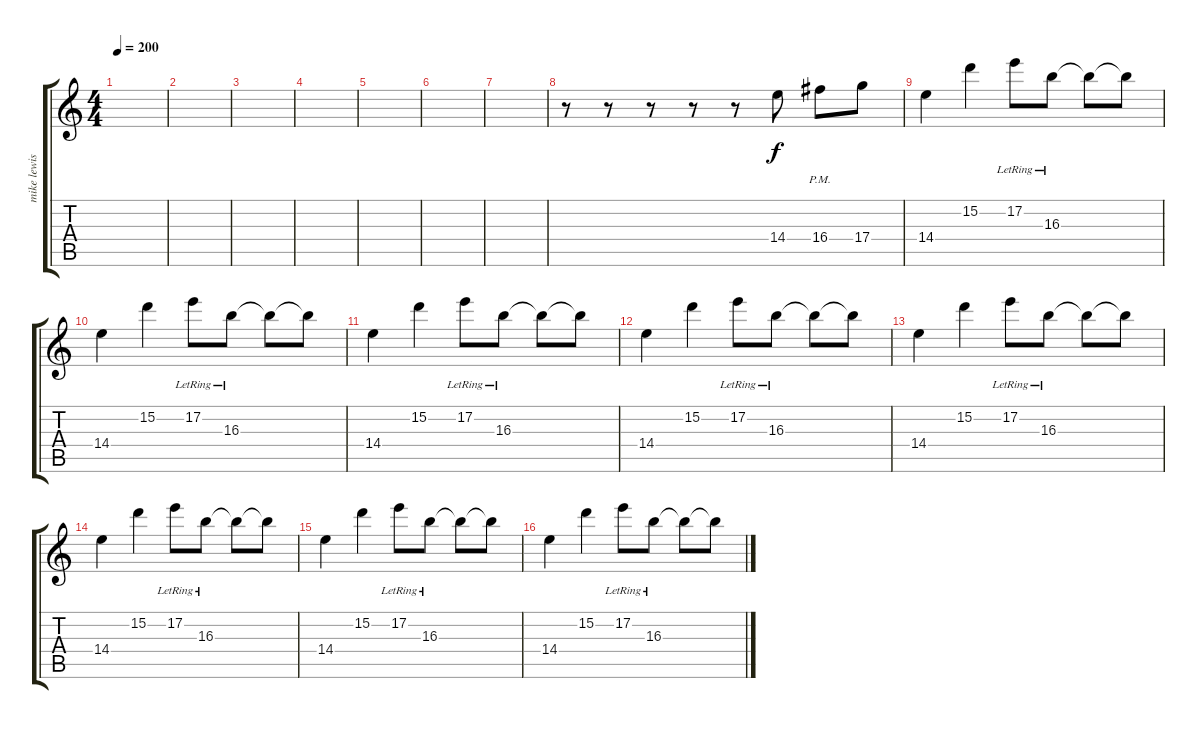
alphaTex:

\track ("mike lewis" "mike lewis") {instrument distortionguitar}
\staff {score tabs}
\tuning (E4 B3 G3 D3 A2 D2) {hide}
\ts (4 4)
\tempo 200
\clef g2
\ks c
|
|
|
|
|
|
|
r.8 r.8 r.8 r.8 r.8 14.4.8 16.4{pm}.8 17.4.8 |
14.4.4 15.2.4 17.2{lr}.8 16.3{lr}.8 16.3{t}.8 16.3{t}.8 |
14.4.4 15.2.4 17.2{lr}.8 16.3{lr}.8 16.3{t}.8 16.3{t}.8 |
14.4.4 15.2.4 17.2{lr}.8 16.3{lr}.8 16.3{t}.8 16.3{t}.8 |
14.4.4 15.2.4 17.2{lr}.8 16.3{lr}.8 16.3{t}.8 16.3{t}.8 |
14.4.4 15.2.4 17.2{lr}.8 16.3{lr}.8 16.3{t}.8 16.3{t}.8 |
14.4.4 15.2.4 17.2{lr}.8 16.3{lr}.8 16.3{t}.8 16.3{t}.8 |
14.4.4 15.2.4 17.2{lr}.8 16.3{lr}.8 16.3{t}.8 16.3{t}.8 |
14.4.4 15.2.4 17.2{lr}.8 16.3{lr}.8 16.3{t}.8 16.3{t}.8
